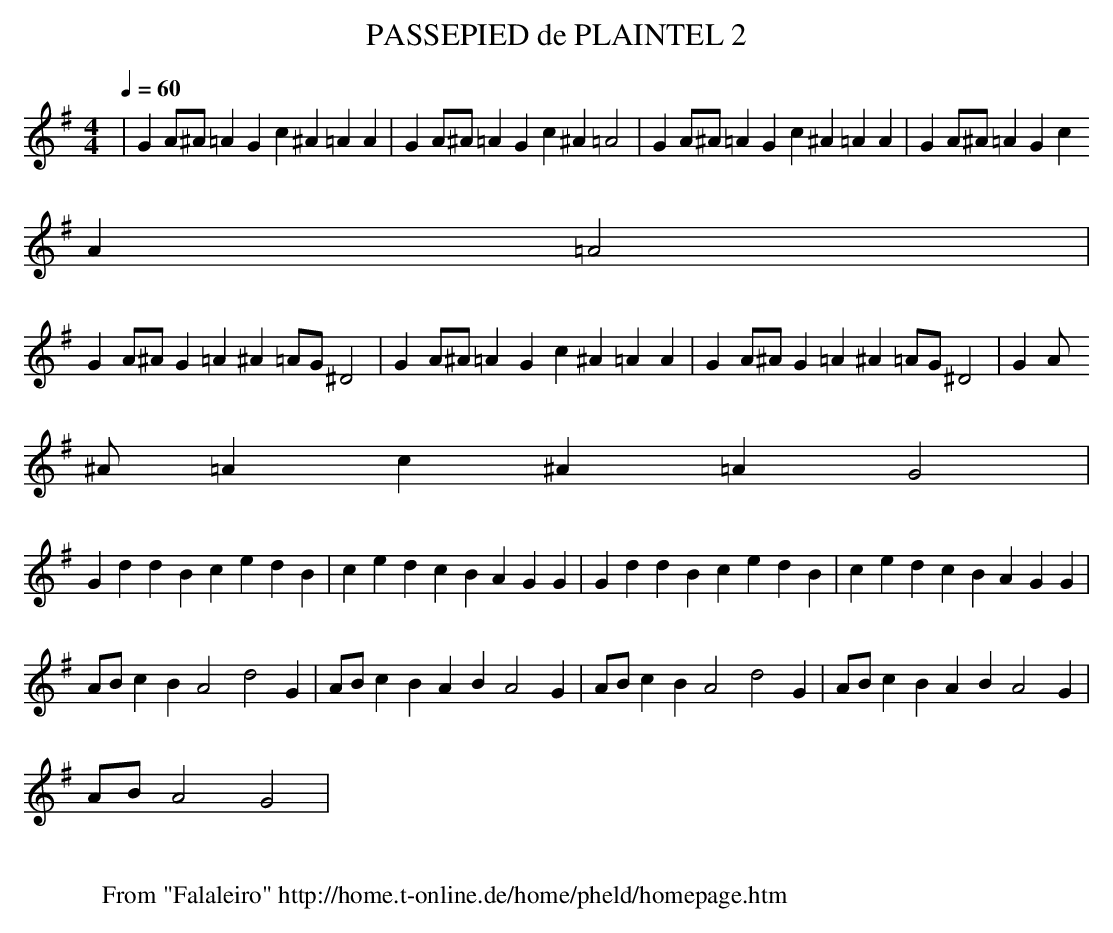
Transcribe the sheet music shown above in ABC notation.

X:1
T:PASSEPIED de PLAINTEL 2
M:4/4
L:1/4
Q:1/4=60
K:G
|GA/2^A/2=AG c^A=AA|GA/2^A/2=AG c^A=A2|GA/2^A/2=AG c^A=AA|GA/2^A/2=AG c^
A=A2|
GA/2^A/2G=A ^A=A/2G/2^D2|GA/2^A/2=AG c^A=AA|GA/2^A/2G=A ^A=A/2G/2^D2|GA/
2^A/2=Ac ^A=AG2|
GddB cedB|cedc BAGG|GddB cedB|cedc BAGG|
A/2B/2cBA2d2G|A/2B/2cBA BA2G|A/2B/2cBA2d2G|A/2B/2cBA BA2G|
A/2B/2A2G2|
W:
W: From "Falaleiro" http://home.t-online.de/home/pheld/homepage.htm
